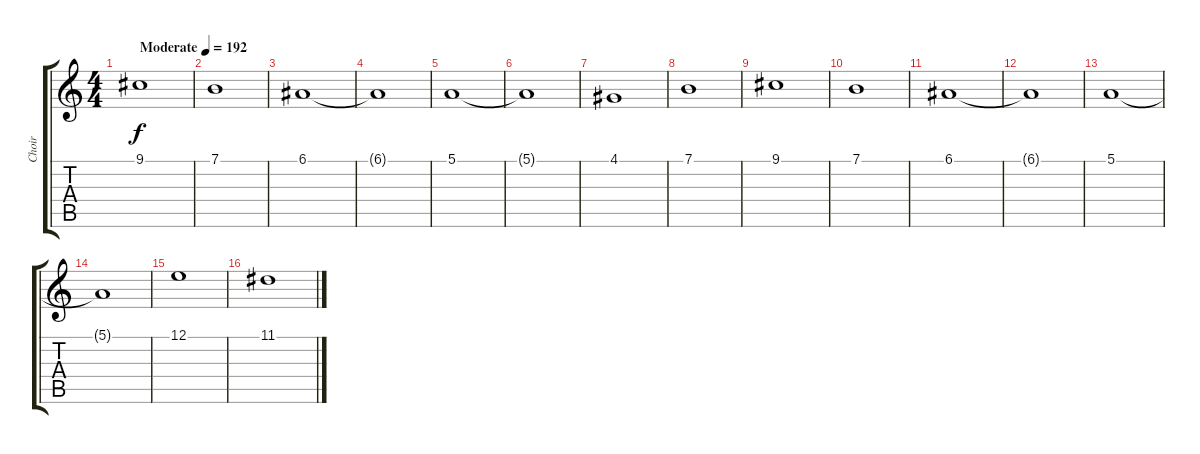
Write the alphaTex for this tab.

\track ("Choir" "Choir") {instrument choiraahs}
\staff {score tabs}
\tuning (E4 B3 G3 D3 A2 E2) {hide}
\ts (4 4)
\tempo (192 "Moderate")
\clef g2
\ks c
9.1.1{dy f instrument choiraahs} |
7.1.1 |
6.1.1 |
6.1{t}.1 |
5.1.1 |
5.1{t}.1 |
4.1.1 |
7.1.1 |
9.1.1 |
7.1.1 |
6.1.1 |
6.1{t}.1 |
5.1.1 |
5.1{t}.1 |
12.1.1 |
11.1.1
